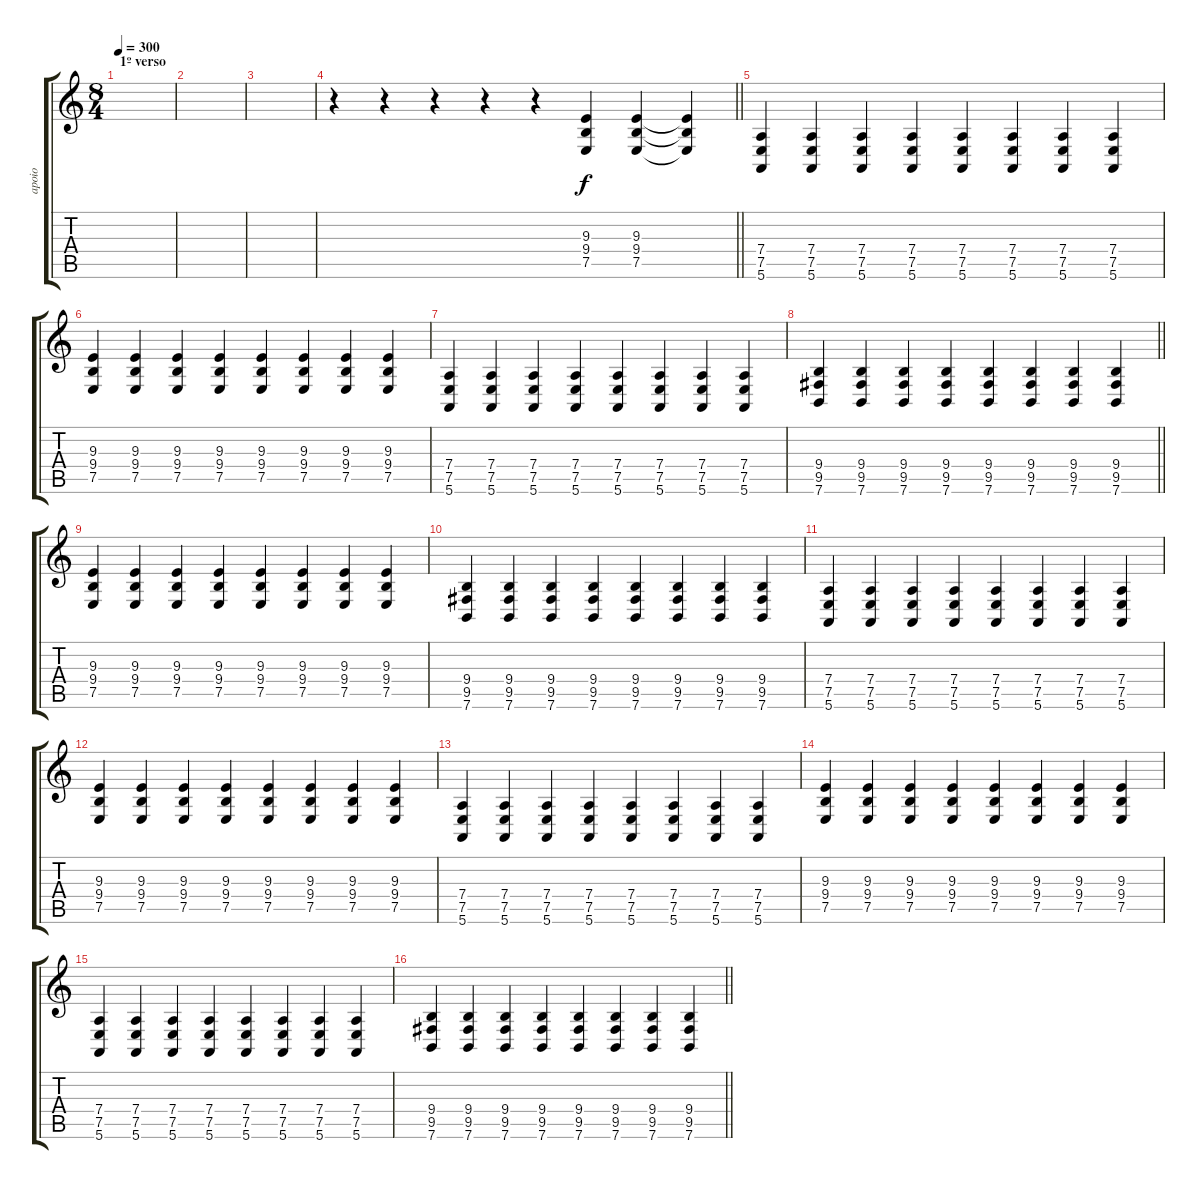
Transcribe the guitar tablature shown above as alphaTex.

\track ("apoio" "apoio") {instrument lead8bassandlead}
\staff {score tabs}
\tuning (E4 B3 G3 D3 A2 E2) {hide}
\ts (8 4)
\section ("" "1º verso")
\tempo 300
\clef g2
\ks c
|
|
|
\barLineRight lightlight
r.4 r.4 r.4 r.4 r.4 (9.3 9.4 7.5).4 (9.3 9.4 7.5).4 (9.3{t} 9.4{t} 7.5{t}).4{dy f} |
(7.4 7.5 5.6).4 (7.4 7.5 5.6).4 (7.4 7.5 5.6).4 (7.4 7.5 5.6).4 (7.4 7.5 5.6).4 (7.4 7.5 5.6).4 (7.4 7.5 5.6).4 (7.4 7.5 5.6).4 |
(9.3 9.4 7.5).4 (9.3 9.4 7.5).4 (9.3 9.4 7.5).4 (9.3 9.4 7.5).4 (9.3 9.4 7.5).4 (9.3 9.4 7.5).4 (9.3 9.4 7.5).4 (9.3 9.4 7.5).4 |
(7.4 7.5 5.6).4 (7.4 7.5 5.6).4 (7.4 7.5 5.6).4 (7.4 7.5 5.6).4 (7.4 7.5 5.6).4 (7.4 7.5 5.6).4 (7.4 7.5 5.6).4 (7.4 7.5 5.6).4 |
\barLineRight lightlight
(9.4 9.5 7.6).4 (9.4 9.5 7.6).4 (9.4 9.5 7.6).4 (9.4 9.5 7.6).4 (9.4 9.5 7.6).4 (9.4 9.5 7.6).4 (9.4 9.5 7.6).4 (9.4 9.5 7.6).4 |
(9.3 9.4 7.5).4 (9.3 9.4 7.5).4 (9.3 9.4 7.5).4 (9.3 9.4 7.5).4 (9.3 9.4 7.5).4 (9.3 9.4 7.5).4 (9.3 9.4 7.5).4 (9.3 9.4 7.5).4 |
(9.4 9.5 7.6).4 (9.4 9.5 7.6).4 (9.4 9.5 7.6).4 (9.4 9.5 7.6).4 (9.4 9.5 7.6).4 (9.4 9.5 7.6).4 (9.4 9.5 7.6).4 (9.4 9.5 7.6).4 |
(7.4 7.5 5.6).4 (7.4 7.5 5.6).4 (7.4 7.5 5.6).4 (7.4 7.5 5.6).4 (7.4 7.5 5.6).4 (7.4 7.5 5.6).4 (7.4 7.5 5.6).4 (7.4 7.5 5.6).4 |
(9.3 9.4 7.5).4 (9.3 9.4 7.5).4 (9.3 9.4 7.5).4 (9.3 9.4 7.5).4 (9.3 9.4 7.5).4 (9.3 9.4 7.5).4 (9.3 9.4 7.5).4 (9.3 9.4 7.5).4 |
(7.4 7.5 5.6).4 (7.4 7.5 5.6).4 (7.4 7.5 5.6).4 (7.4 7.5 5.6).4 (7.4 7.5 5.6).4 (7.4 7.5 5.6).4 (7.4 7.5 5.6).4 (7.4 7.5 5.6).4 |
(9.3 9.4 7.5).4 (9.3 9.4 7.5).4 (9.3 9.4 7.5).4 (9.3 9.4 7.5).4 (9.3 9.4 7.5).4 (9.3 9.4 7.5).4 (9.3 9.4 7.5).4 (9.3 9.4 7.5).4 |
(7.4 7.5 5.6).4 (7.4 7.5 5.6).4 (7.4 7.5 5.6).4 (7.4 7.5 5.6).4 (7.4 7.5 5.6).4 (7.4 7.5 5.6).4 (7.4 7.5 5.6).4 (7.4 7.5 5.6).4 |
\barLineRight lightlight
(9.4 9.5 7.6).4 (9.4 9.5 7.6).4 (9.4 9.5 7.6).4 (9.4 9.5 7.6).4 (9.4 9.5 7.6).4 (9.4 9.5 7.6).4 (9.4 9.5 7.6).4 (9.4 9.5 7.6).4
